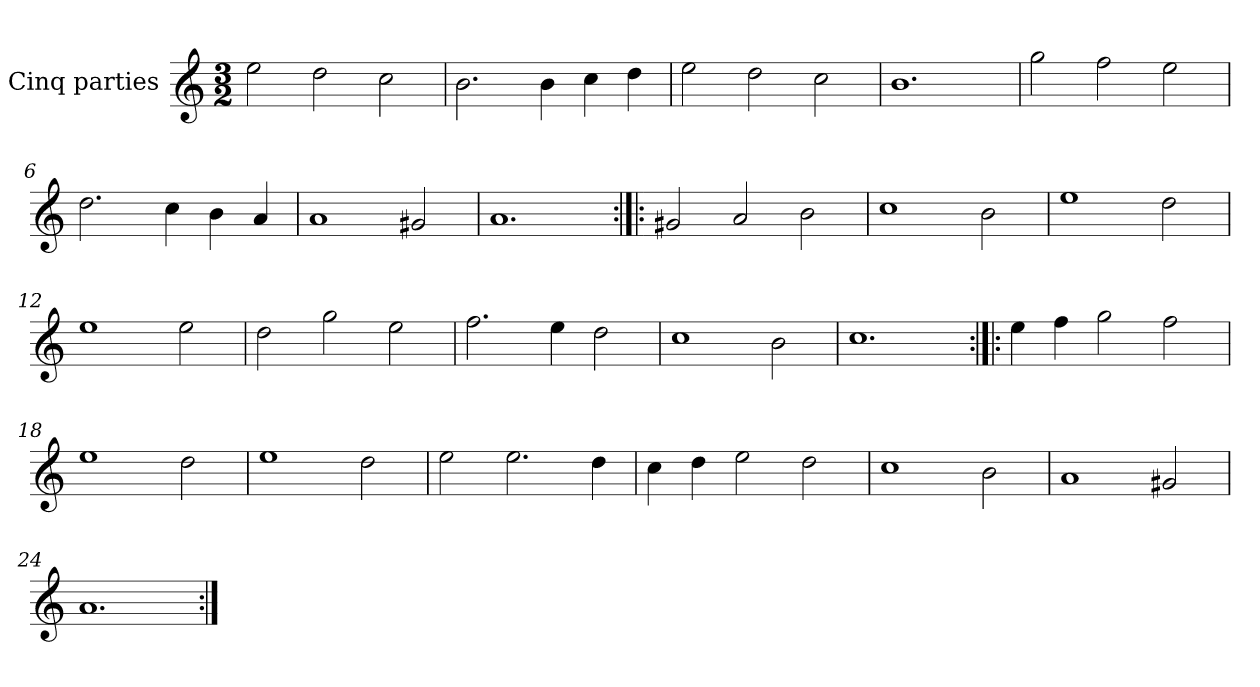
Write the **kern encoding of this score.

**kern
*part1
*staff1
*I"Cinq parties
*clefG2
*k[]
*M3/2
*MM180
=1
2ee\
2dd\
2cc\
=2
2.b\
4b\
4cc\
4dd\
=3
2ee\
2dd\
2cc\
=4
1.b
=5
2gg\
2ff\
2ee\
=6
2.dd\
4cc\
4b\
4a/
=7
1a
2g#X/
=8
1.a
=9:|!|:
2g#X/
2a/
2b\
=10
1cc
2b\
=11
1ee
2dd\
=12
1ee
2ee\
=13
2dd\
2gg\
2ee\
=14
2.ff\
4ee\
2dd\
=15
1cc
2b\
=16
1.cc
=17:|!|:
4ee\
4ff\
2gg\
2ff\
=18
1ee
2dd\
=19
1ee
2dd\
=20
2ee\
2.ee\
4dd\
=21
4cc\
4dd\
2ee\
2dd\
=22
1cc
2b\
=23
1a
2g#X/
=24
1.a
=:|!
*-
